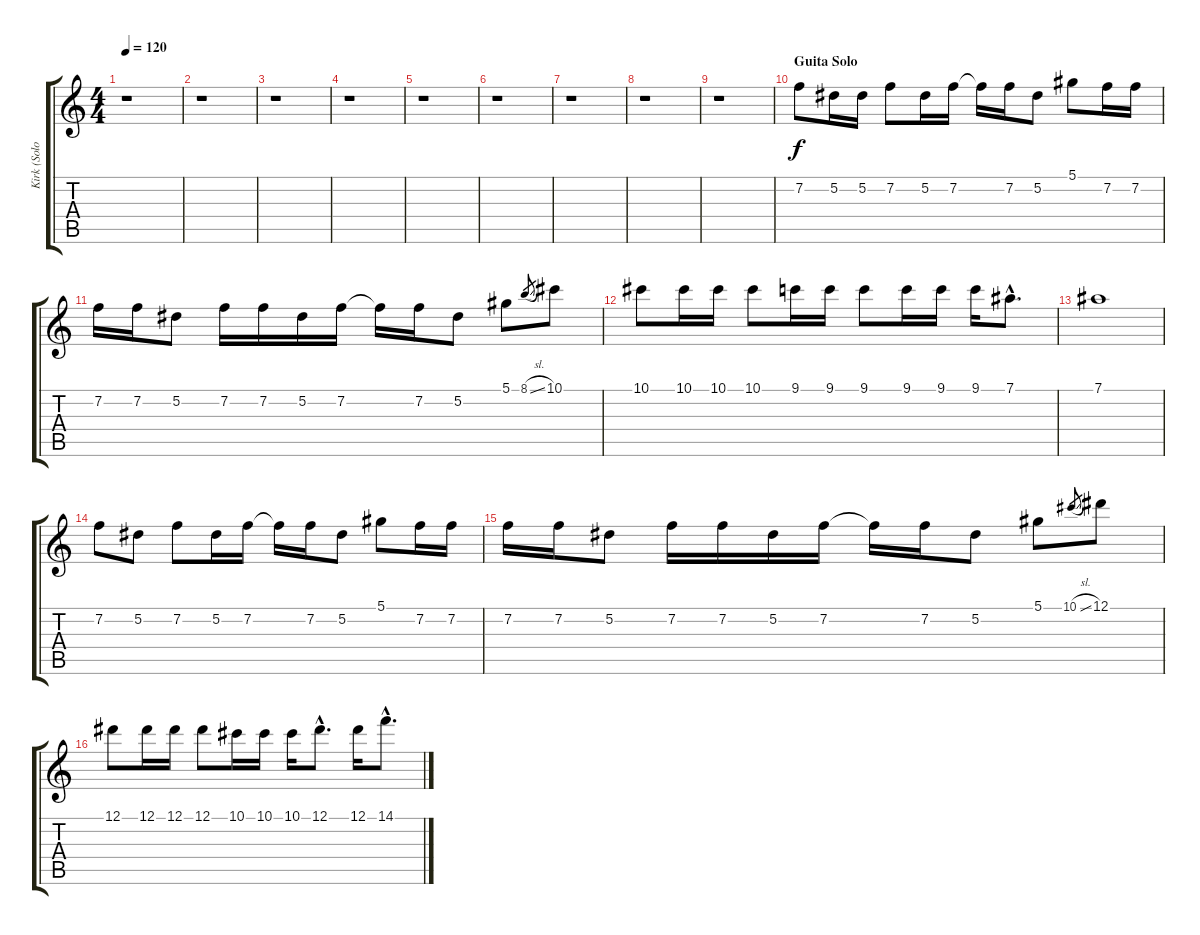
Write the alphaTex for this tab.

\track ("Kirk (Solo)" "Kirk (Solo") {instrument distortionguitar}
\staff {score tabs}
\tuning (Eb4 Bb3 Gb3 Db3 Ab2 Eb2) {hide}
\ts (4 4)
\tempo 120
\clef g2
\ks c
r.1{dy f} |
r.1 |
r.1 |
r.1 |
r.1 |
r.1 |
r.1 |
r.1 |
r.1 |
\section ("" "Guita Solo")
7.2.8 5.2.16 5.2.16 7.2.8 5.2.16 7.2.16 7.2{t}.16 7.2.16 5.2.8 5.1.8 7.2.16 7.2.16 |
7.2.16 7.2.16 5.2.8 7.2.16 7.2.16 5.2.16 7.2.16 7.2{t}.16 7.2.16 5.2.8 5.1.8 8.1{sl}.8{gr} 10.1.8 |
10.1.8 10.1.16 10.1.16 10.1.8 9.1.16 9.1.16 9.1.8 9.1.16 9.1.16 9.1.16 7.1{hac}.8{d} |
7.1.1 |
7.2.8 5.2.8 7.2.8 5.2.16 7.2.16 7.2{t}.16 7.2.16 5.2.8 5.1.8 7.2.16 7.2.16 |
7.2.16 7.2.16 5.2.8 7.2.16 7.2.16 5.2.16 7.2.16 7.2{t}.16 7.2.16 5.2.8 5.1.8 10.1{sl}.8{gr} 12.1.8 |
12.1.8 12.1.16 12.1.16 12.1.8 10.1.16 10.1.16 10.1.16 12.1{hac}.8{d} 12.1.16 14.1{hac}.8{d}
